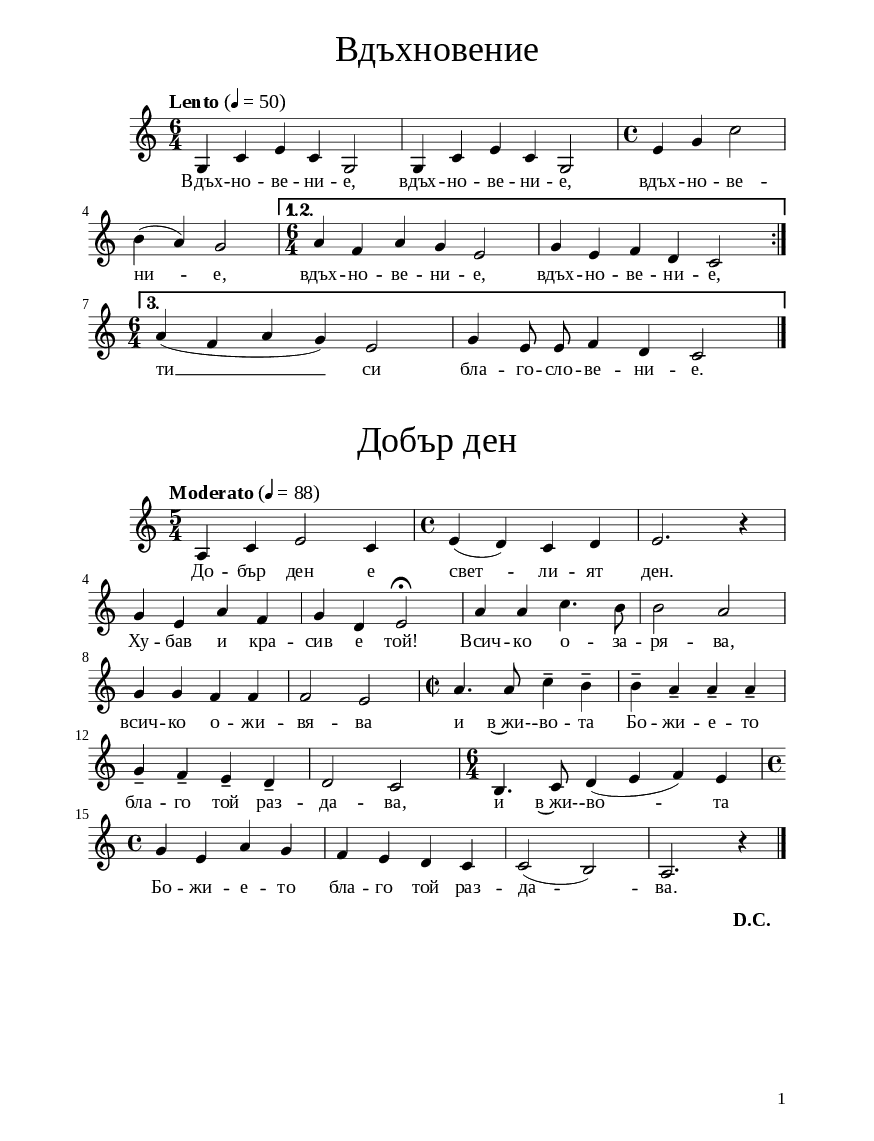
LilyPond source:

\version "2.24.4"

% include paper part and global functions
\include "include/globals.ily"

\bookpart {
  \label #'ref095
  \tocItem \markup "Вдъхновение"
  \include "include/bookpart-paper.ily"

  \score {
    \include "include/score-layout.ily"


    \new Voice \absolute  {
      \clef treble
      \key c \major
      \time 6/4
      \tempoFunc "Lento" 4 "50"
      \autoBeamOff
      \repeat volta 3 {
        g4 c' e' c' g2 | g4 c' e' c' g2 | \time 4/4  e'4 g' c''2 \break |

        b'4 ( a' ) g'2 | \time 6/4
      } \alternative {
        { a'4 f' a' g' e'2 | g'4 e' f' d' c'2 | \break }
        {
          \once \override Score.TimeSignature.break-visibility = ##(#f #f #t)
          \time 6/4 a'4 ( f' a' g' ) e'2 |  g'4 e'8 e' f'4 d' c'2
        }
      }
      \bar "|."
    }

    \addlyrics {
      Вдъх -- но -- ве -- ни -- е,
      вдъх -- но -- ве -- ни -- е,
      вдъх -- но -- ве -- ни -- е, вдъх -- но -- ве -- ни -- е,
      вдъх -- но -- ве -- ни -- е, ти __ си бла -- го --
      сло -- ве -- ни -- е.

    }

    \header {
      title = \titleFunc #'ref_desc_6 "Вдъхновение" "Vdahnovenie"
    }

    \midi{}

  } % score


  \label #'ref095_2
  \tocItem \markup "Добър ден"


  \paper {
    print-all-headers = ##t
    print-page-number = ##t
    print-first-page-number = ##t

    % put page numbers on the bottom
    oddHeaderMarkup = \markup ""
    evenHeaderMarkup = \markup ""
    oddFooterMarkup = \markup
    \fill-line {
      ""
      \if \should-print-page-number \fromproperty #'page:page-number-string
    }
    evenFooterMarkup = \markup
    \fill-line {
      \if \should-print-page-number \fromproperty #'page:page-number-string
      ""
    }

    left-margin = 1.5\cm
    right-margin = 1.5\cm
    top-margin = 1.6\cm
    bottom-margin = 1.2\cm
    ragged-bottom = ##t % do not spread the staves to fill the whole vertical space

    % change distance between staves
    system-system-spacing =
    #'((basic-distance . 10)
       (minimum-distance . 6)
       (padding . 1)
       (stretchability . 12))
  }

  \score {
    \include "include/score-layout.ily"


    \new Voice \absolute  {
      \clef treble
      \key a \minor
      \time 5/4
      \tempoFunc "Moderato" 4 "88"

      a4 c' e'2 c'4 | \time 4/4  e'4 ( d' ) c'  d'  | e'2. r4 \break |

      g'4 e' a' f' | g'4 d' e'2 \fermata | a'4 a' c''4. b'8 | b'2 a' \break |

      g'4 g' f' f' |  f'2 e' | \time 2/2 a'4. a'8 c''4-- b'-- | b'4-- a'-- a'-- a'-- \break |

      g'4-- f'-- e'-- d'-- | d'2 c' |  \time 6/4  b4. c'8 d'4 ( e' f' ) e' \break |

      \time 4/4  g'4 e' a' g' | f'4 e' d' c' | c'2 ( b ) | a2. r4 \break |

      \bar "|."
    }

    \addlyrics {
      До -- бър
      ден е свет -- ли -- ят ден. Ху -- бав и кра --
      сив е той! Всич -- ко о -- за -- ря -- ва, всич
      -- ко о -- жи -- вя -- ва и "в~жи-" -- во -- та Бо
      -- жи -- е -- то бла -- го той раз -- да -- ва,
      и "в~жи-" -- во -- та Бо -- жи -- е -- то бла -- го
      той раз -- да -- ва.

    }

    \header {
      title = \titleFunc #'ref_desc_8 "Добър ден" "Dobăr den"
    }

    \midi{}

  } % score

  \markup \dc-one "D.C."

} % bookpart
